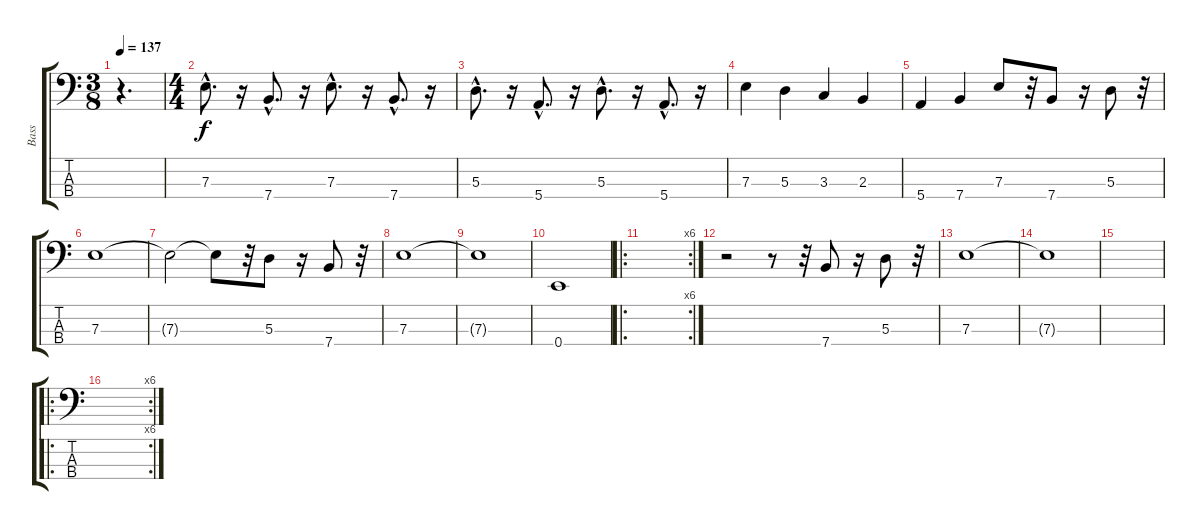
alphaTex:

\track ("Bass" "Bass") {instrument electricbasspick}
\staff {score tabs}
\tuning (G2 D2 A1 E1) {hide}
\ts (3 8)
\tempo 137
\clef f4
\ks c
r.4{d dy f instrument electricbasspick} |
\ts (4 4)
7.3{hac}.8{d} r.16 7.4{hac}.8{d} r.16 7.3{hac}.8{d} r.16 7.4{hac}.8{d} r.16 |
5.3{hac}.8{d} r.16 5.4{hac}.8{d} r.16 5.3{hac}.8{d} r.16 5.4{hac}.8{d} r.16 |
7.3.4 5.3.4 3.3.4 2.3.4 |
5.4.4 7.4.4 7.3.8 r.32 7.4.8 r.16 5.3.8 r.32 |
7.3.1 |
7.3{t}.2 7.3{t}.8 r.32 5.3.8 r.16 7.4.8 r.32 |
7.3.1 |
7.3{t}.1 |
0.4.1 |
\ro
\rc 6
|
r.2 r.8 r.32 7.4.8 r.16 5.3.8 r.32 |
7.3.1 |
7.3{t}.1 |
|
\ro
\rc 6
